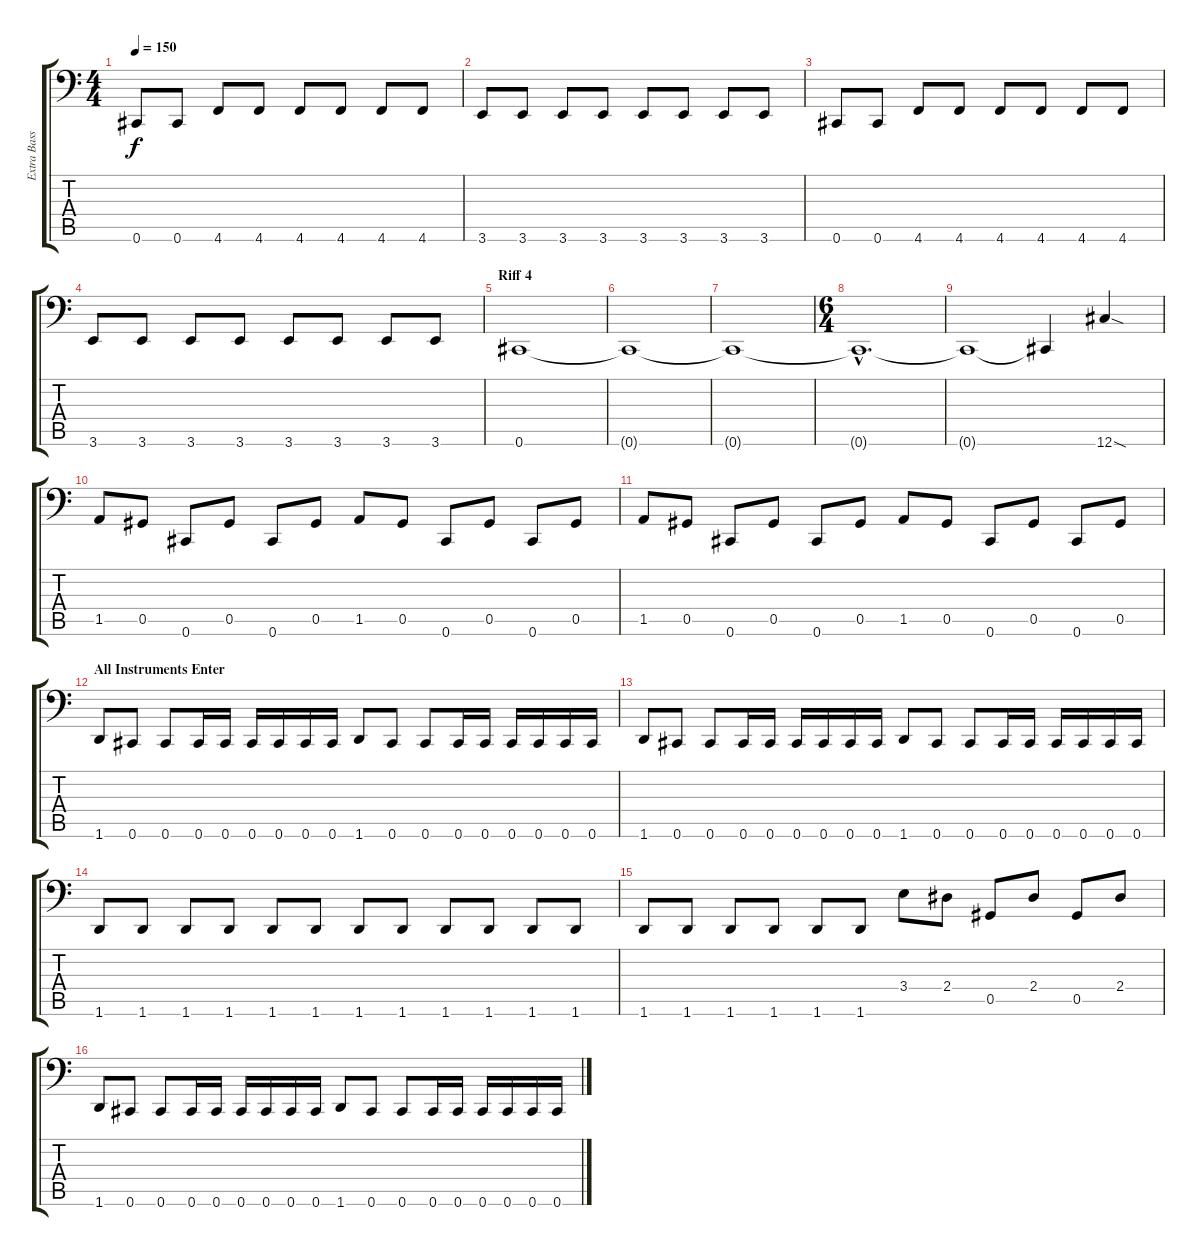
\track ("Extra Bass" "Extra Bass") {instrument fretlessbass}
\staff {score tabs}
\tuning (Eb3 Bb2 Gb2 Db2 Ab1 Db1) {hide}
\ts (4 4)
\tempo 150
\clef f4
\ks c
0.6.8{dy f} 0.6.8 4.6.8 4.6.8 4.6.8 4.6.8 4.6.8 4.6.8 |
3.6.8 3.6.8 3.6.8 3.6.8 3.6.8 3.6.8 3.6.8 3.6.8 |
0.6.8 0.6.8 4.6.8 4.6.8 4.6.8 4.6.8 4.6.8 4.6.8 |
3.6.8 3.6.8 3.6.8 3.6.8 3.6.8 3.6.8 3.6.8 3.6.8 |
\section ("" "Riff 4")
0.6.1 |
0.6{t}.1 |
0.6{t}.1 |
\ts (6 4)
0.6{hac t}.1{d} |
0.6{t}.1 0.6{t}.4 12.6{sod}.4 |
1.5.8 0.5.8 0.6.8 0.5.8 0.6.8 0.5.8 1.5.8 0.5.8 0.6.8 0.5.8 0.6.8 0.5.8 |
1.5.8 0.5.8 0.6.8 0.5.8 0.6.8 0.5.8 1.5.8 0.5.8 0.6.8 0.5.8 0.6.8 0.5.8 |
\section ("" "All Instruments Enter")
1.6.8 0.6.8 0.6.8 0.6.16 0.6.16 0.6.16 0.6.16 0.6.16 0.6.16 1.6.8 0.6.8 0.6.8 0.6.16 0.6.16 0.6.16 0.6.16 0.6.16 0.6.16 |
1.6.8 0.6.8 0.6.8 0.6.16 0.6.16 0.6.16 0.6.16 0.6.16 0.6.16 1.6.8 0.6.8 0.6.8 0.6.16 0.6.16 0.6.16 0.6.16 0.6.16 0.6.16 |
1.6.8 1.6.8 1.6.8 1.6.8 1.6.8 1.6.8 1.6.8 1.6.8 1.6.8 1.6.8 1.6.8 1.6.8 |
1.6.8 1.6.8 1.6.8 1.6.8 1.6.8 1.6.8 3.4.8 2.4.8 0.5.8 2.4.8 0.5.8 2.4.8 |
1.6.8 0.6.8 0.6.8 0.6.16 0.6.16 0.6.16 0.6.16 0.6.16 0.6.16 1.6.8 0.6.8 0.6.8 0.6.16 0.6.16 0.6.16 0.6.16 0.6.16 0.6.16
